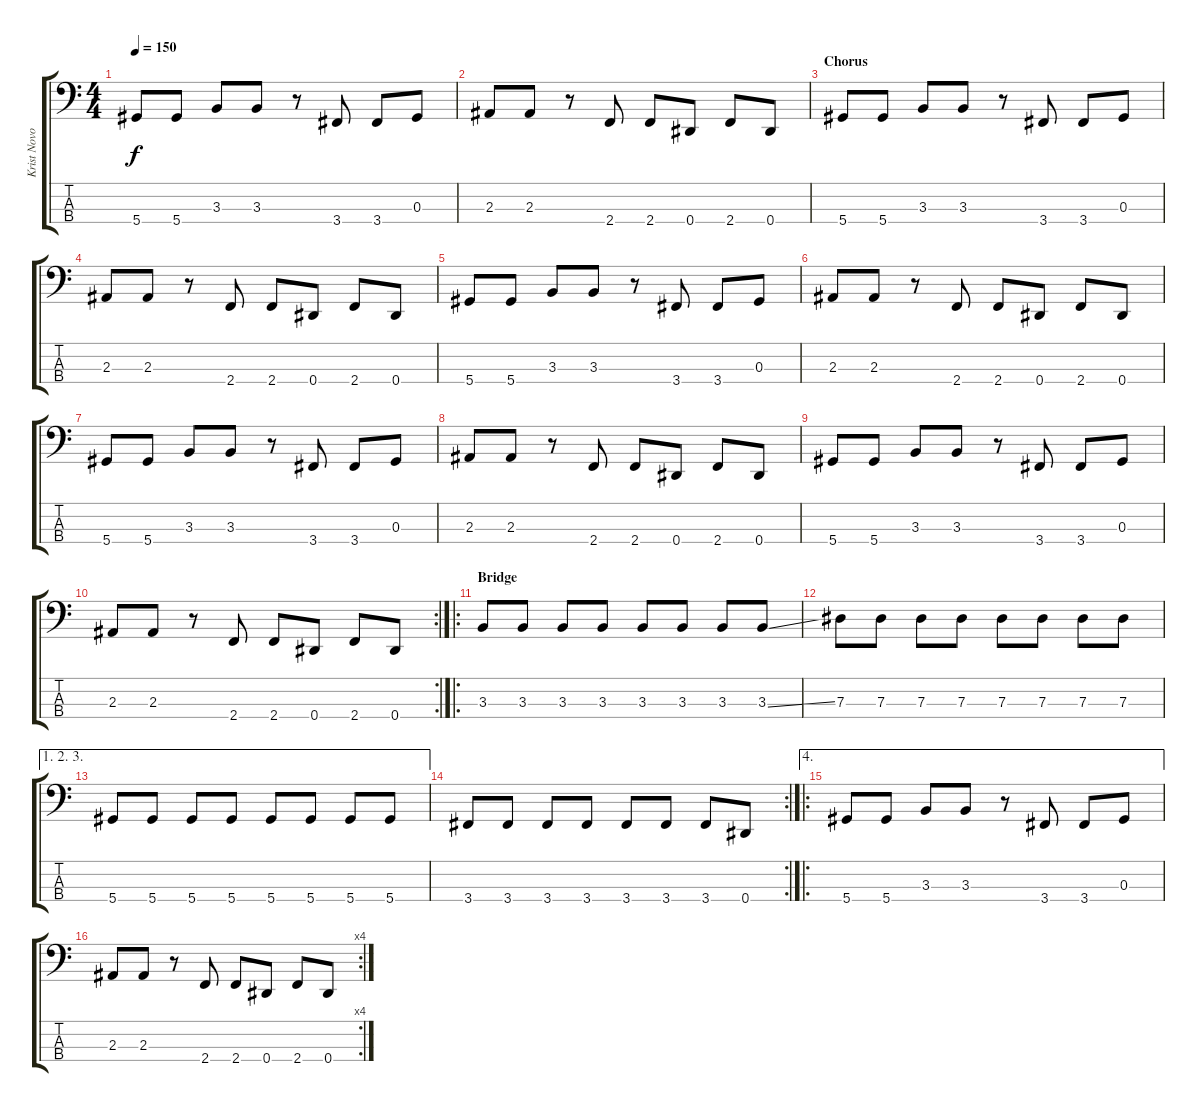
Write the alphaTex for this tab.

\track ("Krist Novoselic" "Krist Novo") {instrument electricbasspick}
\staff {score tabs}
\tuning (Gb2 Db2 Ab1 Eb1) {hide}
\ts (4 4)
\tempo 150
\clef f4
\ks c
5.4.8{dy f} 5.4.8 3.3.8 3.3.8 r.8 3.4.8 3.4.8 0.3.8 |
2.3.8 2.3.8 r.8 2.4.8 2.4.8 0.4.8 2.4.8 0.4.8 |
\section ("" "Chorus")
5.4.8 5.4.8 3.3.8 3.3.8 r.8 3.4.8 3.4.8 0.3.8 |
2.3.8 2.3.8 r.8 2.4.8 2.4.8 0.4.8 2.4.8 0.4.8 |
5.4.8 5.4.8 3.3.8 3.3.8 r.8 3.4.8 3.4.8 0.3.8 |
2.3.8 2.3.8 r.8 2.4.8 2.4.8 0.4.8 2.4.8 0.4.8 |
5.4.8 5.4.8 3.3.8 3.3.8 r.8 3.4.8 3.4.8 0.3.8 |
2.3.8 2.3.8 r.8 2.4.8 2.4.8 0.4.8 2.4.8 0.4.8 |
5.4.8 5.4.8 3.3.8 3.3.8 r.8 3.4.8 3.4.8 0.3.8 |
\rc 2
2.3.8 2.3.8 r.8 2.4.8 2.4.8 0.4.8 2.4.8 0.4.8 |
\ro
\section ("" "Bridge")
3.3.8 3.3.8 3.3.8 3.3.8 3.3.8 3.3.8 3.3.8 3.3{ss}.8 |
7.3.8 7.3.8 7.3.8 7.3.8 7.3.8 7.3.8 7.3.8 7.3.8 |
\ae (1 2 3)
5.4.8 5.4.8 5.4.8 5.4.8 5.4.8 5.4.8 5.4.8 5.4.8 |
\rc 2
3.4.8 3.4.8 3.4.8 3.4.8 3.4.8 3.4.8 3.4.8 0.4.8 |
\ae 4
\ro
5.4.8 5.4.8 3.3.8 3.3.8 r.8 3.4.8 3.4.8 0.3.8 |
\rc 4
2.3.8 2.3.8 r.8 2.4.8 2.4.8 0.4.8 2.4.8 0.4.8
